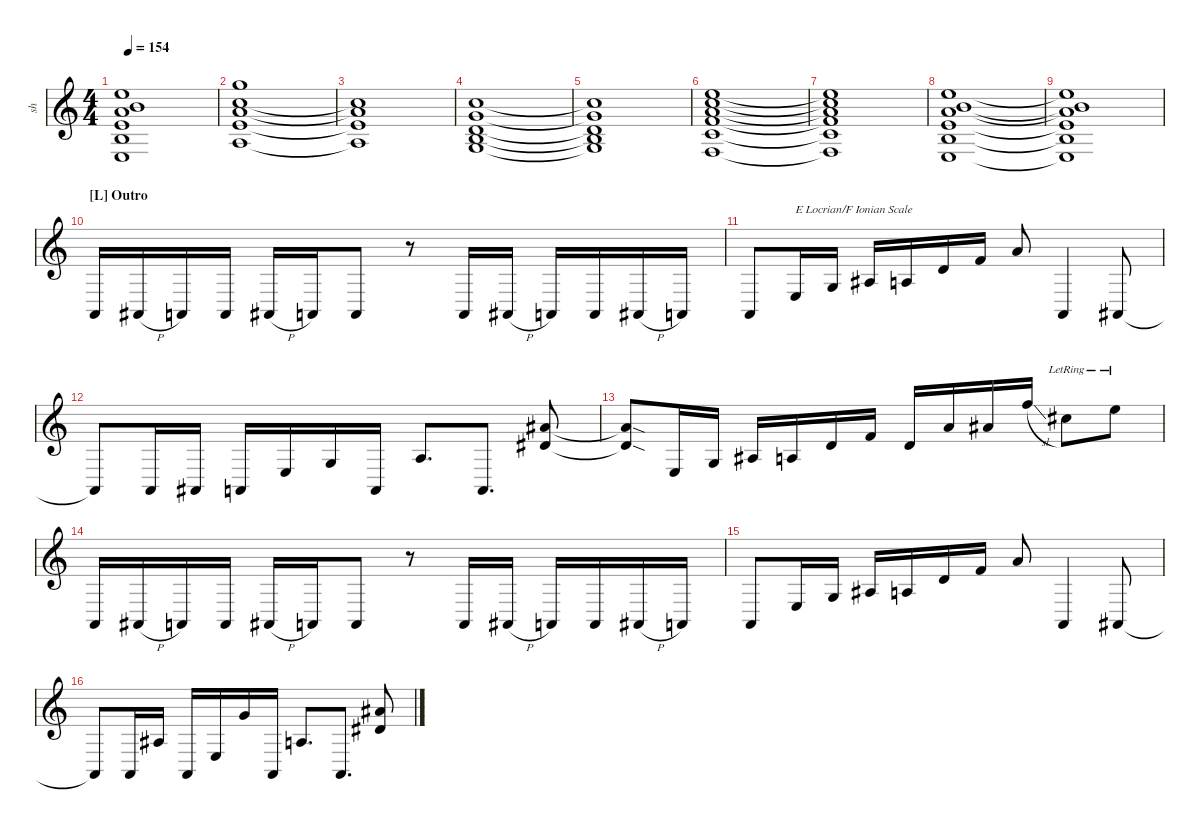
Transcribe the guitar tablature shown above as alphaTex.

\defaultSystemsLayout 4
\hideDynamics
\bracketExtendMode nobrackets
\otherSystemsTrackNameOrientation horizontal
\track ("Distortion Guitar Fish" "sh") {instrument distortionguitar}
\staff {score}
\tuning (E4 B3 G3 D3 A2 E2 A1)
\ts (4 4)
\tempo 154
\clef g2
\ks c
(0.6{t} 2.4{t} 2.5{t} 2.3{t} 0.2{t} 0.1{t}).1{dy mf beam Up} |
(0.5 2.4 2.3 1.2 3.1).1{beam Up} |
(0.5{t} 2.4{t} 2.3{t} 1.2{t}).1{beam Up} |
(1.2 0.3 3.6 2.5 0.4).1{beam Up} |
(1.2{t} 0.3{t} 3.6{t} 2.5{t} 0.4{t}).1{beam Up} |
(1.6 3.5 3.4 2.3 1.2 0.1).1{beam Up} |
(1.6{t} 3.5{t} 3.4{t} 2.3{t} 1.2{t} 0.1{t}).1{beam Up} |
(0.6 2.4 2.5 2.3 0.2 0.1).1{beam Up} |
(0.6{t} 2.4{t} 2.5{t} 2.3{t} 0.2{t} 0.1{t}).1{beam Up} |
\section ("L" "Outro")
0.7{pm}.16{dy ff beam Up} 1.7{h acc #}.16{beam Up} 0.7.16{beam Up} 0.7{pm}.16{beam Up} 1.7{h acc #}.16{beam Up} 0.7.16{beam Up} 0.7{pm}.8{beam Up} r.8{beam Up} 0.7{pm}.16{beam Up} 1.7{h acc #}.16{beam Up} 0.7.16{beam Up} 0.7{pm}.16{beam Up} 1.7{h acc #}.16{beam Up} 0.7.16{beam Up} |
0.7.8{beam Up} 0.6.16{txt "E Locrian/F Ionian Scale" beam Up} 3.6.16{beam Up} 6.6{acc #}.16{beam Up} 0.5.16{beam Up} 5.5.16{beam Up} 8.5.16{beam Up} 7.4.8{beam Up} 0.7.4{beam Up} 1.7{acc #}.8{beam Up} |
1.7{t acc #}.8{beam Up} 0.7.16{beam Up} 1.7{acc #}.16{beam Up} 0.7.16{beam Up} 0.6.16{beam Up} 3.6.16{beam Up} 0.7.16{beam Up} 0.5.8{d beam Up} 0.7.8{d beam Up} (11.6{acc #} 13.5{acc #}).8{beam Up} |
(11.6{sod t acc #} 13.5{sod t acc #}).8{beam Up} 0.6.16{beam Up} 3.6.16{beam Up} 6.6{acc #}.16{beam Up} 0.5.16{beam Up} 5.5.16{beam Up} 8.5.16{beam Up} 0.4.16{beam Up} 7.4.16{beam Up} 8.4{acc #}.16{beam Up} 10.3{sl}.16{beam Up} 6.3{lr acc #}.8{beam Down} 0.1{lr}.8{beam Down} |
0.7{pm}.16{beam Up} 1.7{h acc #}.16{beam Up} 0.7.16{beam Up} 0.7{pm}.16{beam Up} 1.7{h acc #}.16{beam Up} 0.7.16{beam Up} 0.7{pm}.8{beam Up} r.8{beam Up} 0.7{pm}.16{beam Up} 1.7{h acc #}.16{beam Up} 0.7.16{beam Up} 0.7{pm}.16{beam Up} 1.7{h acc #}.16{beam Up} 0.7.16{beam Up} |
0.7.8{beam Up} 0.6.16{beam Up} 3.6.16{beam Up} 6.6{acc #}.16{beam Up} 0.5.16{beam Up} 5.5.16{beam Up} 8.5.16{beam Up} 7.4.8{beam Up} 0.7.4{beam Up} 1.7{acc #}.8{beam Up} |
1.7{t acc #}.8{beam Up} 0.7.16{beam Up} 13.7{acc #}.16{beam Up} 0.7.16{beam Up} 0.6.16{beam Up} 15.6.16{beam Up} 0.7.16{beam Up} 0.5.8{d beam Up} 0.7.8{d beam Up} (11.6{acc #} 13.5{acc #}).8{beam Up}
